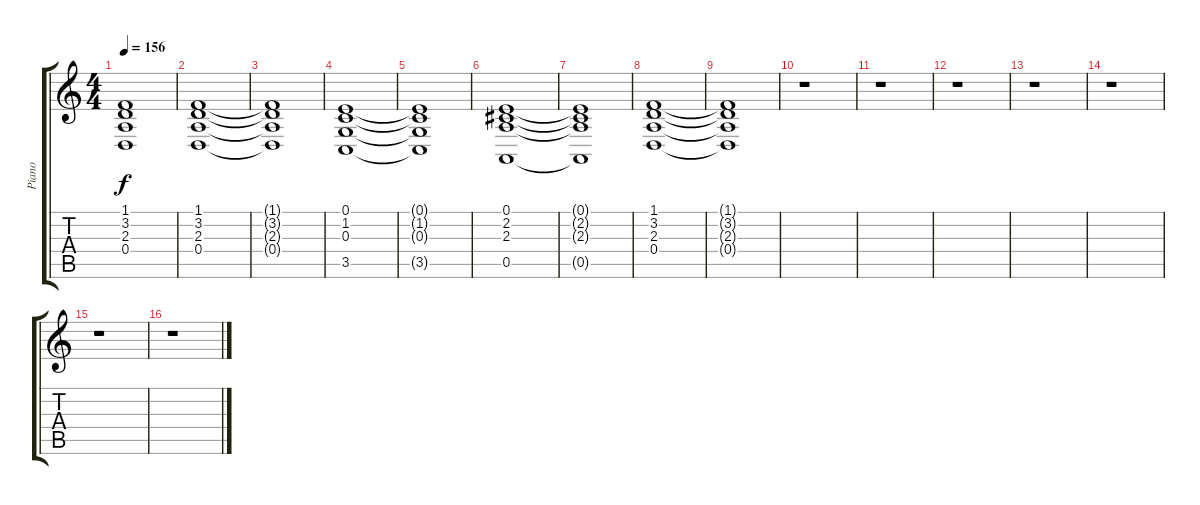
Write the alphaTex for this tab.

\track ("Piano" "Piano") {instrument acousticgrandpiano}
\staff {score tabs}
\tuning (E4 B3 G3 D3 A2 D2) {hide}
\ts (4 4)
\tempo 156
\clef g2
\ks c
(1.1{t} 3.2{t} 2.3{t} 0.4{t}).1{dy f} |
(1.1 3.2 2.3 0.4).1 |
(1.1{t} 3.2{t} 2.3{t} 0.4{t}).1 |
(0.1 1.2 0.3 3.5).1 |
(0.1{t} 1.2{t} 0.3{t} 3.5{t}).1 |
(0.1 2.2 2.3 0.5).1 |
(0.1{t} 2.2{t} 2.3{t} 0.5{t}).1 |
(1.1 3.2 2.3 0.4).1 |
(1.1{t} 3.2{t} 2.3{t} 0.4{t}).1 |
\section ("" "")
r.1 |
r.1 |
r.1 |
r.1 |
r.1 |
r.1 |
r.1
